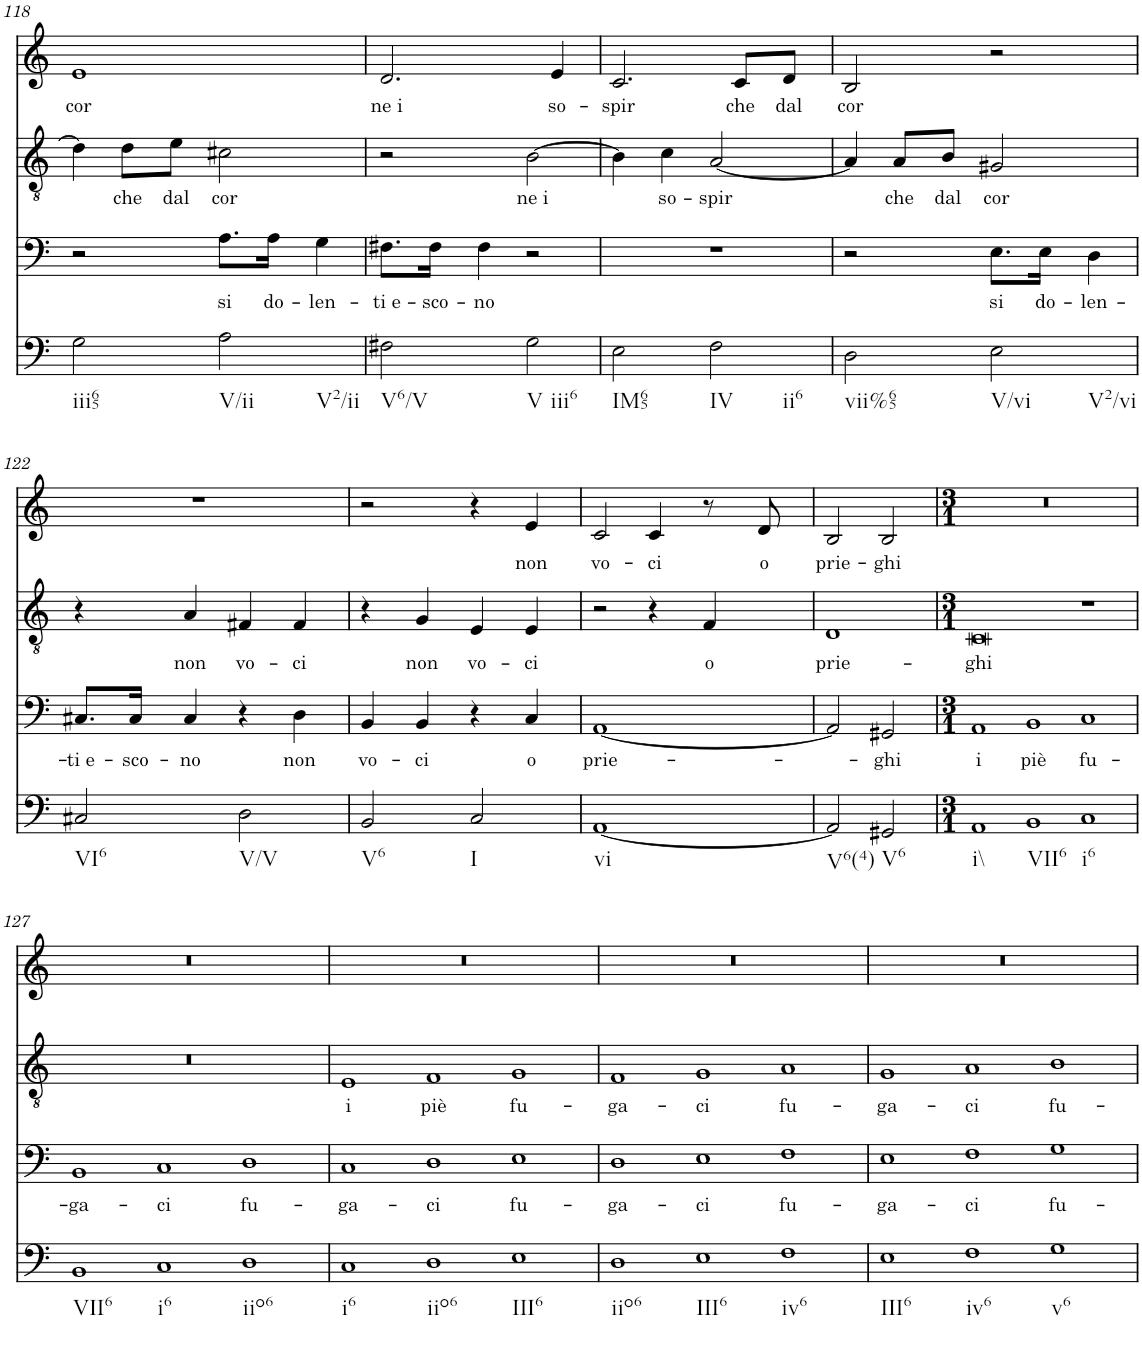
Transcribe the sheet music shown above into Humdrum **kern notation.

**kern	**kern	**text	**kern	**text	**kern	**text
*part4	*part3	*part3	*part2	*part2	*part1	*part1
*staff4	*staff3	*staff3	*staff2	*staff2	*staff1	*staff1
*I"unbenannt4	*I"unbenannt3	*	*I"unbenannt2	*	*I"unbenannt1	*
!!LO:PB:g=z
*clefF4	*clefF4	*	*clefGv2	*	*clefG2	*
*k[]	*k[]	*	*k[]	*	*k[]	*
*M4/4	*M4/4	*	*M4/4	*	*M4/4	*
=118	=118	=118	=118	=118	=118	=118
!LO:TX:b:t=iii65	!	!	!	!	!	!
!	!	!	!	!	!	!LO:LY:b
2G\	2r	.	4d\]	.	1e	cor
!	!	!	!	!LO:LY:b	!	!
.	.	.	8d\L	che	.	.
!	!	!	!	!LO:LY:b	!	!
.	.	.	8e\J	dal	.	.
!LO:TX:b:t=V/ii	!	!	!	!	!	!
!LO:TX:b:t=V2/ii	!	!	!	!	!	!
!	!	!LO:LY:b	!	!LO:LY:b	!	!
2A\	8.A\L	si	2c#X\	cor	.	.
!	!	!LO:LY:b	!	!	!	!
.	16A\Jk	do-	.	.	.	.
!	!	!LO:LY:b	!	!	!	!
.	4G\	len-	.	.	.	.
=119	=119	=119	=119	=119	=119	=119
!LO:TX:b:t=V6/V	!	!	!	!	!	!
!	!	!LO:LY:b	!	!	!	!LO:LY:b
2F#X\	8.F#X\L	ti e-	2r	.	2.d/	ne i
!	!	!LO:LY:b	!	!	!	!
.	16F#\Jk	sco-	.	.	.	.
!	!	!LO:LY:b	!	!	!	!
.	4F#\	no	.	.	.	.
!LO:TX:b:t=V	!	!	!	!	!	!
!LO:TX:b:t=iii6	!	!	!	!	!	!
!	!	!	!	!LO:LY:b	!	!
2G\	2r	.	[2B\	ne i	.	.
!	!	!	!	!	!	!LO:LY:b
.	.	.	.	.	4e/	so-
=120	=120	=120	=120	=120	=120	=120
!LO:TX:b:t=IM65	!	!	!	!	!	!
!	!	!	!	!	!	!LO:LY:b
2E\	1r	.	4B\]	.	2.c/	spir
!	!	!	!	!LO:LY:b	!	!
.	.	.	4c\	so-	.	.
!LO:TX:b:t=IV	!	!	!	!	!	!
!LO:TX:b:t=ii6	!	!	!	!	!	!
!	!	!	!	!LO:LY:b	!	!
2F\	.	.	[2A/	spir	.	.
!	!	!	!	!	!	!LO:LY:b
.	.	.	.	.	8c/L	che
!	!	!	!	!	!	!LO:LY:b
.	.	.	.	.	8d/J	dal
=121	=121	=121	=121	=121	=121	=121
!LO:TX:b:t=vii%65	!	!	!	!	!	!
!	!	!	!	!	!	!LO:LY:b
2D\	2r	.	4A/]	.	2B/	cor
!	!	!	!	!LO:LY:b	!	!
.	.	.	8A/L	che	.	.
!	!	!	!	!LO:LY:b	!	!
.	.	.	8B/J	dal	.	.
!LO:TX:b:t=V/vi	!	!	!	!	!	!
!LO:TX:b:t=V2/vi	!	!	!	!	!	!
!	!	!LO:LY:b	!	!LO:LY:b	!	!
2E\	8.E\L	si	2G#X/	cor	2r	.
!	!	!LO:LY:b	!	!	!	!
.	16E\Jk	do-	.	.	.	.
!	!	!LO:LY:b	!	!	!	!
.	4D\	len-	.	.	.	.
!!LO:LB:g=z
=122	=122	=122	=122	=122	=122	=122
!LO:TX:b:t=VI6	!	!	!	!	!	!
!	!	!LO:LY:b	!	!	!	!
2C#X/	8.C#X/L	ti e-	4r	.	1r	.
!	!	!LO:LY:b	!	!	!	!
.	16C#/Jk	sco-	.	.	.	.
!	!	!LO:LY:b	!	!LO:LY:b	!	!
.	4C#/	no	4A/	non	.	.
!LO:TX:b:t=V/V	!	!	!	!	!	!
!	!	!	!	!LO:LY:b	!	!
2D\	4r	.	4F#X/	vo-	.	.
!	!	!LO:LY:b	!	!LO:LY:b	!	!
.	4D\	non	4F#/	ci	.	.
=123	=123	=123	=123	=123	=123	=123
!LO:TX:b:t=V6	!	!	!	!	!	!
!	!	!LO:LY:b	!	!	!	!
2BB/	4BB/	vo-	4r	.	2r	.
!	!	!LO:LY:b	!	!LO:LY:b	!	!
.	4BB/	ci	4G/	non	.	.
!LO:TX:b:t=I	!	!	!	!	!	!
!	!	!	!	!LO:LY:b	!	!
2C/	4r	.	4E/	vo-	4r	.
!	!	!LO:LY:b	!	!LO:LY:b	!	!LO:LY:b
.	4C/	o	4E/	ci	4e/	non
=124	=124	=124	=124	=124	=124	=124
!LO:TX:b:t=vi	!	!	!	!	!	!
!	!	!LO:LY:b	!	!	!	!LO:LY:b
[1AA	[1AA	prie-	2r	.	2c/	vo-
!	!	!	!	!	!	!LO:LY:b
.	.	.	4r	.	4c/	ci
!	!	!	!	!LO:LY:b	!	!
.	.	.	4F/	o	8r	.
!	!	!	!	!	!	!LO:LY:b
.	.	.	.	.	8d/	o
=125	=125	=125	=125	=125	=125	=125
!LO:TX:b:t=V6(4)	!	!	!	!	!	!
!	!	!	!	!LO:LY:b	!	!LO:LY:b
2AA/]	2AA/]	.	1D	prie-	2B/	prie-
!LO:TX:b:t=V6	!	!	!	!	!	!
!	!	!LO:LY:b	!	!	!	!LO:LY:b
2GG#X/	2GG#X/	ghi	.	.	2B/	ghi
=126	=126	=126	=126	=126	=126	=126
*M3/1	*M3/1	*	*M3/1	*	*M3/1	*
!LO:TX:b:t=i\\	!	!	!	!	!	!
!	!	!LO:LY:b	!	!LO:LY:b	!	!
1AA	1AA	i	0C	ghi	0.r	.
!LO:TX:b:t=VII6	!	!	!	!	!	!
!	!	!LO:LY:b	!	!	!	!
1BB	1BB	piè	.	.	.	.
!LO:TX:b:t=i6	!	!	!	!	!	!
!	!	!LO:LY:b	!	!	!	!
1C	1C	fu-	1r	.	.	.
!!LO:LB:g=z
=127	=127	=127	=127	=127	=127	=127
!LO:TX:b:t=VII6	!	!	!	!	!	!
!	!	!LO:LY:b	!	!	!	!
1BB	1BB	ga-	0.r	.	0.r	.
!LO:TX:b:t=i6	!	!	!	!	!	!
!	!	!LO:LY:b	!	!	!	!
1C	1C	ci	.	.	.	.
!LO:TX:b:t=iio6	!	!	!	!	!	!
!	!	!LO:LY:b	!	!	!	!
1D	1D	fu-	.	.	.	.
=128	=128	=128	=128	=128	=128	=128
!LO:TX:b:t=i6	!	!	!	!	!	!
!	!	!LO:LY:b	!	!LO:LY:b	!	!
1C	1C	ga-	1E	i	0.r	.
!LO:TX:b:t=iio6	!	!	!	!	!	!
!	!	!LO:LY:b	!	!LO:LY:b	!	!
1D	1D	ci	1F	piè	.	.
!LO:TX:b:t=III6	!	!	!	!	!	!
!	!	!LO:LY:b	!	!LO:LY:b	!	!
1E	1E	fu-	1G	fu-	.	.
=129	=129	=129	=129	=129	=129	=129
!LO:TX:b:t=iio6	!	!	!	!	!	!
!	!	!LO:LY:b	!	!LO:LY:b	!	!
1D	1D	ga-	1F	ga-	0.r	.
!LO:TX:b:t=III6	!	!	!	!	!	!
!	!	!LO:LY:b	!	!LO:LY:b	!	!
1E	1E	ci	1G	ci	.	.
!LO:TX:b:t=iv6	!	!	!	!	!	!
!	!	!LO:LY:b	!	!LO:LY:b	!	!
1F	1F	fu-	1A	fu-	.	.
=130	=130	=130	=130	=130	=130	=130
!LO:TX:b:t=III6	!	!	!	!	!	!
!	!	!LO:LY:b	!	!LO:LY:b	!	!
1E	1E	ga-	1G	ga-	0.r	.
!LO:TX:b:t=iv6	!	!	!	!	!	!
!	!	!LO:LY:b	!	!LO:LY:b	!	!
1F	1F	ci	1A	ci	.	.
!LO:TX:b:t=v6	!	!	!	!	!	!
!	!	!LO:LY:b	!	!LO:LY:b	!	!
1G	1G	fu-	1B	fu-	.	.
=	=	=	=	=	=	=
*-	*-	*-	*-	*-	*-	*-
